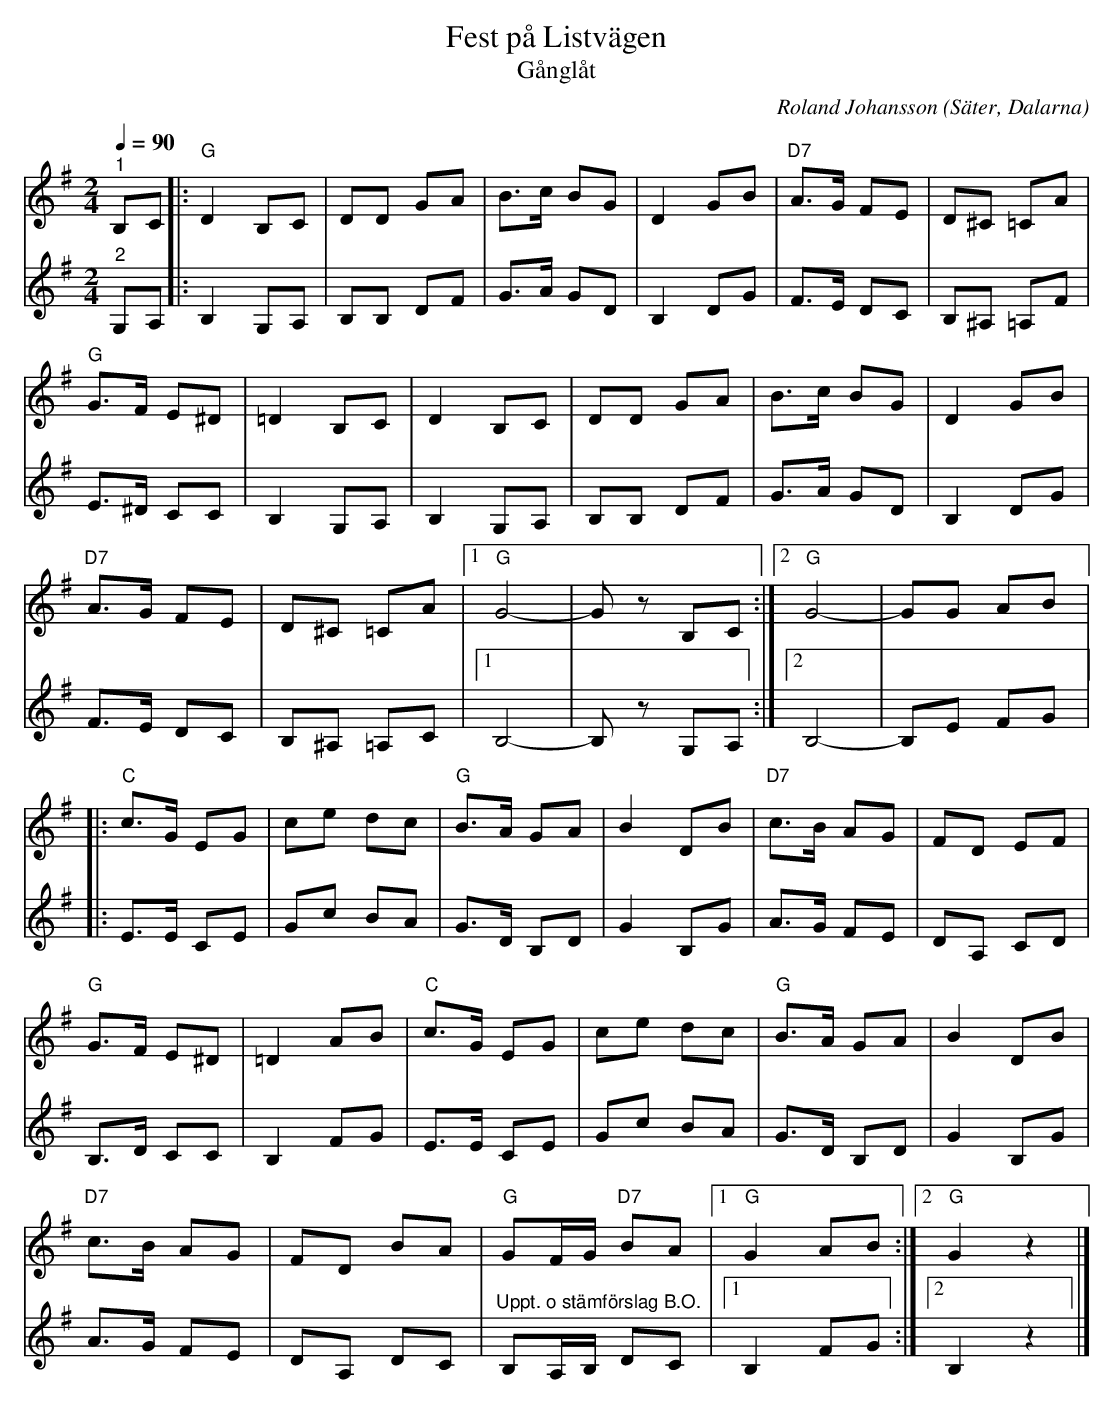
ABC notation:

X:1
T:Fest på Listvägen
T:Gånglåt
O:Säter, Dalarna
C:Roland Johansson
L:1/8
Q:1/4=90
M:2/4
K:G
V:1
"^1" B,C |: "G" D2 B,C | DD GA | B>c BG | D2 GB | "D7" A>G FE | D^C =CA |
"G" G>F E^D | =D2 B,C | D2 B,C | DD GA | B>c BG | D2 GB |
"D7" A>G FE | D^C =CA |1"G" G4- | G z B,C :|2"G" G4- | GG AB |:
"C" c>G EG | ce dc | "G" B>A GA | B2 DB |"D7" c>B AG | FD EF |
"G" G>F E^D | =D2 AB | "C" c>G EG | ce dc |"G" B>A GA | B2 DB |
"D7" c>B AG | FD BA |"G" GF/G/"D7" BA |1"G" G2 AB :|2 "G" G2 z2 |]
V:2
"^2" G,A, |: B,2 G,A, | B,B, DF | G>A GD | B,2 DG | F>E DC | B,^A, =A,F | E>^D CC |
B,2 G,A, | B,2 G,A, | B,B, DF | G>A GD | B,2 DG | F>E DC | B,^A, =A,C |1 B,4- | B, z G,A, :|2 B,4- | B,E FG |:
E>E CE | Gc BA | G>D B,D | G2 B,G | A>G FE | DA, CD | B,>D CC | B,2 FG |
E>E CE | Gc BA | G>D B,D | G2 B,G | A>G FE | DA, DC | "^Uppt. o stämförslag B.O." B,A,/B,/ DC |1 B,2 FG :|2 B,2 z2 |]
